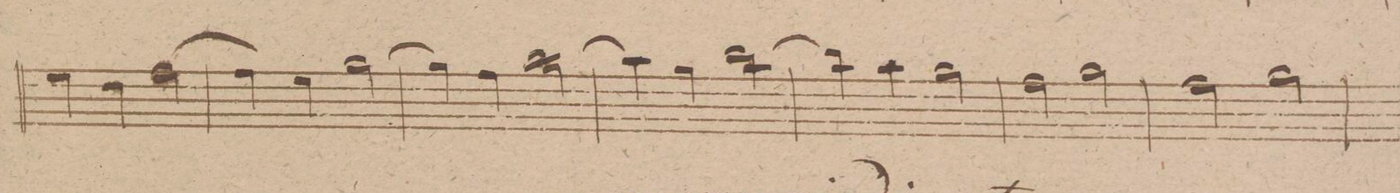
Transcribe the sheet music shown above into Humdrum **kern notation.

**kern	**dynam
*I"Trombone Alto.	*
*clefC3	*
*k[f#c#g#d#]	*
*met(c)	*
*M4/4	*
4f#\]	.
4e\	.
[2g#\	.
=184	=184
4g#\]	.
4f#\	.
[2a\	.
=185	=185
4a\]	.
4g#\	.
[2b\	.
=186	=186
4b\]	.
4a\	.
[2cc#\	.
=187	=187
4cc#\]	.
4b\	.
2a\	.
=188	=188
2g#\	.
2a\	.
=189	=189
2g#\	.
2a\	.
=190	=190
*-	*-
